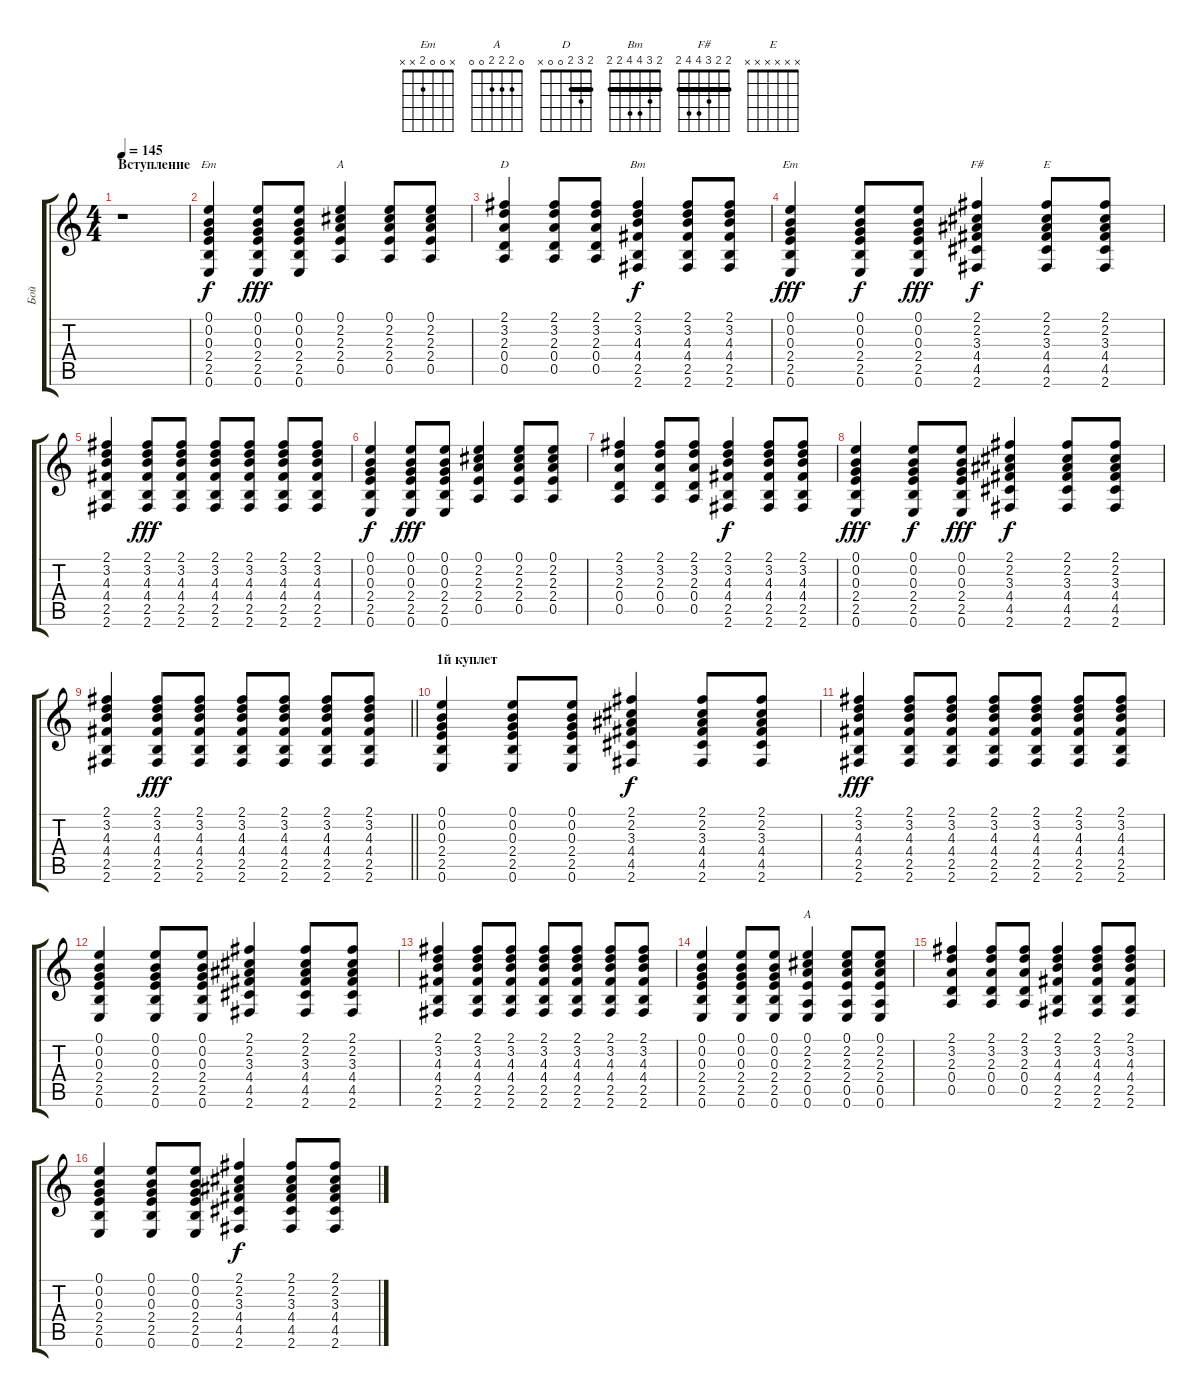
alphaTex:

\track ("Бой" "Бой") {instrument acousticguitarsteel}
\staff {score tabs}
\tuning (E4 B3 G3 D3 A2 E2) {hide}
\chord ("Em" 0 0 0 2 2 0)
\chord ("A" 0 2 2 2 0 x)
\chord ("D" 2 3 2 0 0 x) {barre 2}
\chord ("Bm" 2 3 4 4 2 2) {barre 2}
\chord ("Em" x 0 0 2 x x)
\chord ("F#" 2 2 3 4 4 2) {barre 2}
\chord ("E" x x x x x x)
\chord ("A" 0 2 2 2 0 0)
\ts (4 4)
\section ("" "Вступление")
\tempo 145
\clef g2
\ks c
r.1{dy f instrument acousticguitarsteel} |
(0.1 0.2 0.3 2.4 2.5 0.6).4{ch "Em"} (0.1 0.2 0.3 2.4 2.5 0.6).8{dy fff} (0.1 0.2 0.3 2.4 2.5 0.6).8 (0.1 2.2 2.3 2.4 0.5).4{ch "A"} (0.1 2.2 2.3 2.4 0.5).8 (0.1 2.2 2.3 2.4 0.5).8 |
(2.1 3.2 2.3 0.4 0.5).4{ch "D"} (2.1 3.2 2.3 0.4 0.5).8 (2.1 3.2 2.3 0.4 0.5).8 (2.1 3.2 4.3 4.4 2.5 2.6).4{ch "Bm" dy f} (2.1 3.2 4.3 4.4 2.5 2.6).8 (2.1 3.2 4.3 4.4 2.5 2.6).8 |
(0.1 0.2 0.3 2.4 2.5 0.6).4{ch "Em" dy fff} (0.1 0.2 0.3 2.4 2.5 0.6).8{dy f} (0.1 0.2 0.3 2.4 2.5 0.6).8{dy fff} (2.1 2.2 3.3 4.4 4.5 2.6).4{ch "F#" dy f} (2.1 2.2 3.3 4.4 4.5 2.6).8{ch "E"} (2.1 2.2 3.3 4.4 4.5 2.6).8 |
(2.1 3.2 4.3 4.4 2.5 2.6).4 (2.1 3.2 4.3 4.4 2.5 2.6).8{dy fff} (2.1 3.2 4.3 4.4 2.5 2.6).8 (2.1 3.2 4.3 4.4 2.5 2.6).8 (2.1 3.2 4.3 4.4 2.5 2.6).8 (2.1 3.2 4.3 4.4 2.5 2.6).8 (2.1 3.2 4.3 4.4 2.5 2.6).8 |
(0.1 0.2 0.3 2.4 2.5 0.6).4{dy f} (0.1 0.2 0.3 2.4 2.5 0.6).8{dy fff} (0.1 0.2 0.3 2.4 2.5 0.6).8 (0.1 2.2 2.3 2.4 0.5).4 (0.1 2.2 2.3 2.4 0.5).8 (0.1 2.2 2.3 2.4 0.5).8 |
(2.1 3.2 2.3 0.4 0.5).4 (2.1 3.2 2.3 0.4 0.5).8 (2.1 3.2 2.3 0.4 0.5).8 (2.1 3.2 4.3 4.4 2.5 2.6).4{dy f} (2.1 3.2 4.3 4.4 2.5 2.6).8 (2.1 3.2 4.3 4.4 2.5 2.6).8 |
(0.1 0.2 0.3 2.4 2.5 0.6).4{dy fff} (0.1 0.2 0.3 2.4 2.5 0.6).8{dy f} (0.1 0.2 0.3 2.4 2.5 0.6).8{dy fff} (2.1 2.2 3.3 4.4 4.5 2.6).4{dy f} (2.1 2.2 3.3 4.4 4.5 2.6).8 (2.1 2.2 3.3 4.4 4.5 2.6).8 |
\barLineRight lightlight
(2.1 3.2 4.3 4.4 2.5 2.6).4 (2.1 3.2 4.3 4.4 2.5 2.6).8{dy fff} (2.1 3.2 4.3 4.4 2.5 2.6).8 (2.1 3.2 4.3 4.4 2.5 2.6).8 (2.1 3.2 4.3 4.4 2.5 2.6).8 (2.1 3.2 4.3 4.4 2.5 2.6).8 (2.1 3.2 4.3 4.4 2.5 2.6).8 |
\section ("" "1й куплет")
(0.1 0.2 0.3 2.4 2.5 0.6).4 (0.1 0.2 0.3 2.4 2.5 0.6).8 (0.1 0.2 0.3 2.4 2.5 0.6).8 (2.1 2.2 3.3 4.4 4.5 2.6).4{dy f} (2.1 2.2 3.3 4.4 4.5 2.6).8 (2.1 2.2 3.3 4.4 4.5 2.6).8 |
(2.1 3.2 4.3 4.4 2.5 2.6).4{dy fff} (2.1 3.2 4.3 4.4 2.5 2.6).8 (2.1 3.2 4.3 4.4 2.5 2.6).8 (2.1 3.2 4.3 4.4 2.5 2.6).8 (2.1 3.2 4.3 4.4 2.5 2.6).8 (2.1 3.2 4.3 4.4 2.5 2.6).8 (2.1 3.2 4.3 4.4 2.5 2.6).8 |
(0.1 0.2 0.3 2.4 2.5 0.6).4 (0.1 0.2 0.3 2.4 2.5 0.6).8 (0.1 0.2 0.3 2.4 2.5 0.6).8 (2.1 2.2 3.3 4.4 4.5 2.6).4 (2.1 2.2 3.3 4.4 4.5 2.6).8 (2.1 2.2 3.3 4.4 4.5 2.6).8 |
(2.1 3.2 4.3 4.4 2.5 2.6).4 (2.1 3.2 4.3 4.4 2.5 2.6).8 (2.1 3.2 4.3 4.4 2.5 2.6).8 (2.1 3.2 4.3 4.4 2.5 2.6).8 (2.1 3.2 4.3 4.4 2.5 2.6).8 (2.1 3.2 4.3 4.4 2.5 2.6).8 (2.1 3.2 4.3 4.4 2.5 2.6).8 |
(0.1 0.2 0.3 2.4 2.5 0.6).4 (0.1 0.2 0.3 2.4 2.5 0.6).8 (0.1 0.2 0.3 2.4 2.5 0.6).8 (0.1 2.2 2.3 2.4 0.5 0.6).4{ch "A"} (0.1 2.2 2.3 2.4 0.5 0.6).8 (0.1 2.2 2.3 2.4 0.5 0.6).8 |
(2.1 3.2 2.3 0.4 0.5).4 (2.1 3.2 2.3 0.4 0.5).8 (2.1 3.2 2.3 0.4 0.5).8 (2.1 3.2 4.3 4.4 2.5 2.6).4 (2.1 3.2 4.3 4.4 2.5 2.6).8 (2.1 3.2 4.3 4.4 2.5 2.6).8 |
(0.1 0.2 0.3 2.4 2.5 0.6).4 (0.1 0.2 0.3 2.4 2.5 0.6).8 (0.1 0.2 0.3 2.4 2.5 0.6).8 (2.1 2.2 3.3 4.4 4.5 2.6).4{dy f} (2.1 2.2 3.3 4.4 4.5 2.6).8 (2.1 2.2 3.3 4.4 4.5 2.6).8
